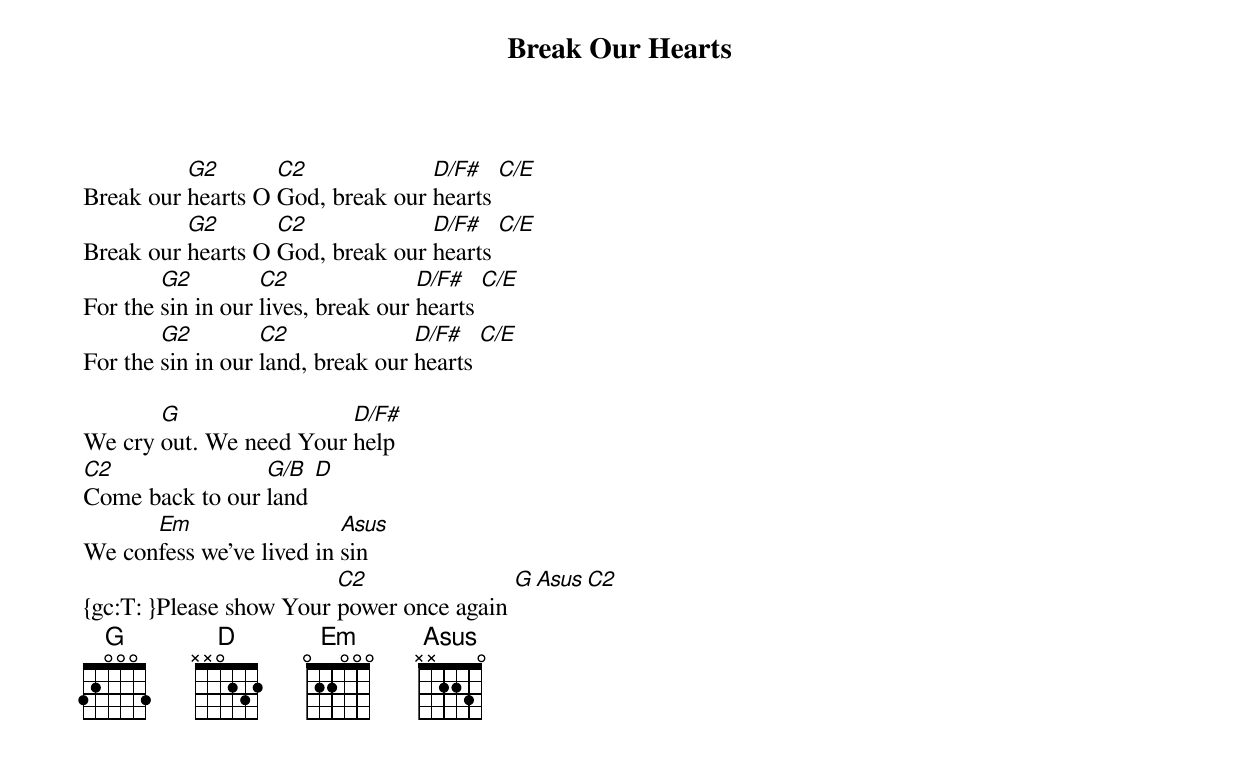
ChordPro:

{title: Break Our Hearts}
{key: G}
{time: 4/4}
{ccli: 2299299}
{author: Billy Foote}
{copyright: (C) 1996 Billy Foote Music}

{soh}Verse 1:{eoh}
Break our [G2]hearts O [C2]God, break our [D/F#]hearts [C/E]
Break our [G2]hearts O [C2]God, break our [D/F#]hearts [C/E]
For the [G2]sin in our [C2]lives, break our [D/F#]hearts [C/E]
For the [G2]sin in our [C2]land, break our [D/F#]hearts [C/E]

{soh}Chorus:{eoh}
We cry [G]out. We need Your [D/F#]help
[C2]Come back to our [G/B]land [D]
We con[Em]fess we've lived in [Asus]sin
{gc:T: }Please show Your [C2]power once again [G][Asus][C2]
